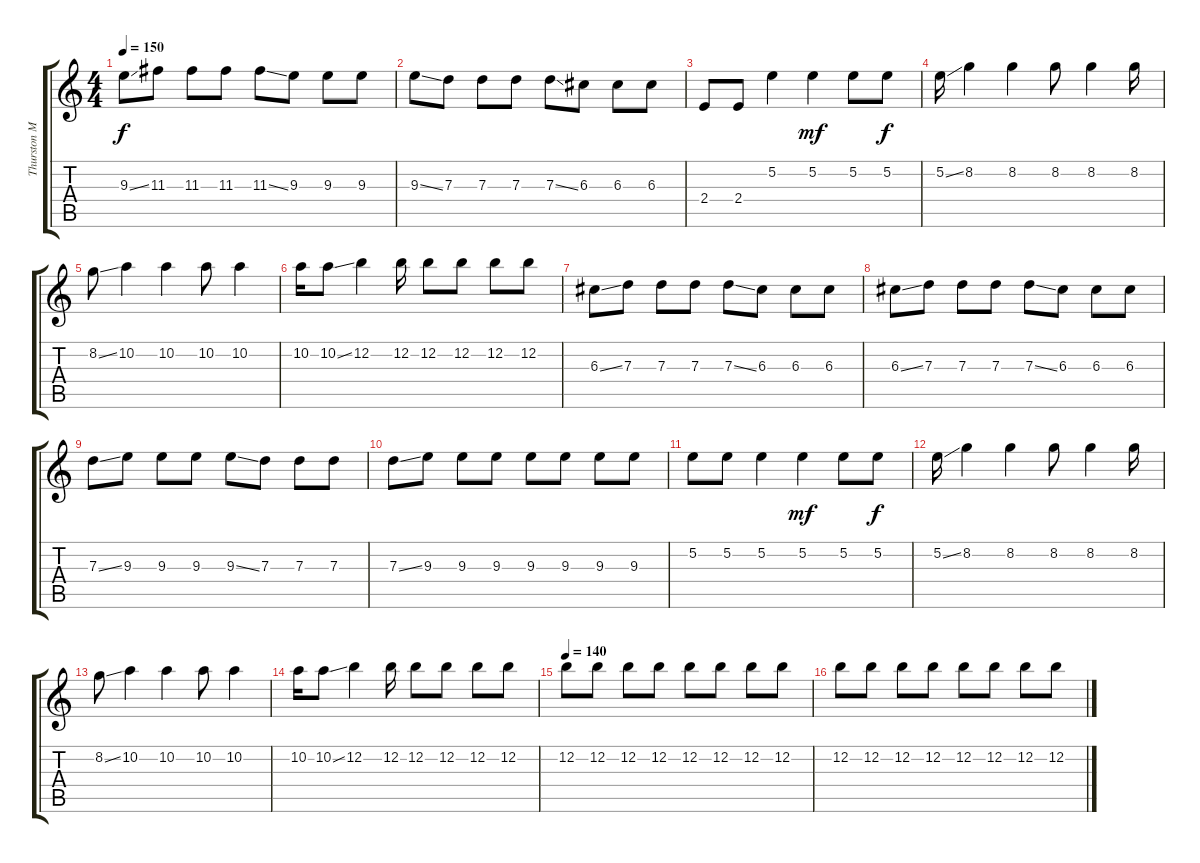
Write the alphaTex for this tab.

\track ("Thurston Moore" "Thurston M") {instrument overdrivenguitar}
\staff {score tabs}
\tuning (E4 B3 G3 D3 G2 E2) {hide}
\ts (4 4)
\tempo 150
\clef g2
\ks c
9.3{ss}.8{dy f} 11.3.8 11.3.8 11.3.8 11.3{ss}.8 9.3.8 9.3.8 9.3.8 |
9.3{ss}.8 7.3.8 7.3.8 7.3.8 7.3{ss}.8 6.3.8 6.3.8 6.3.8 |
2.4.8 2.4.8 5.2.4 5.2.4{dy mf} 5.2.8 5.2.8{dy f} |
5.2{ss}.16 8.2.4 8.2.4 8.2.8 8.2.4 8.2.16 |
8.2{ss}.8 10.2.4 10.2.4 10.2.8 10.2.4 |
10.2.16 10.2{ss}.8 12.2.4 12.2.16 12.2.8 12.2.8 12.2.8 12.2.8 |
6.3{ss}.8 7.3.8 7.3.8 7.3.8 7.3{ss}.8 6.3.8 6.3.8 6.3.8 |
6.3{ss}.8 7.3.8 7.3.8 7.3.8 7.3{ss}.8 6.3.8 6.3.8 6.3.8 |
7.3{ss}.8 9.3.8 9.3.8 9.3.8 9.3{ss}.8 7.3.8 7.3.8 7.3.8 |
7.3{ss}.8 9.3.8 9.3.8 9.3.8 9.3.8 9.3.8 9.3.8 9.3.8 |
5.2.8 5.2.8 5.2.4 5.2.4{dy mf} 5.2.8 5.2.8{dy f} |
5.2{ss}.16 8.2.4 8.2.4 8.2.8 8.2.4 8.2.16 |
8.2{ss}.8 10.2.4 10.2.4 10.2.8 10.2.4 |
10.2.16 10.2{ss}.8 12.2.4 12.2.16 12.2.8 12.2.8 12.2.8 12.2.8 |
\tempo 140
12.2.8 12.2.8 12.2.8 12.2.8 12.2.8 12.2.8 12.2.8 12.2.8 |
12.2.8 12.2.8 12.2.8 12.2.8 12.2.8 12.2.8 12.2.8 12.2.8
